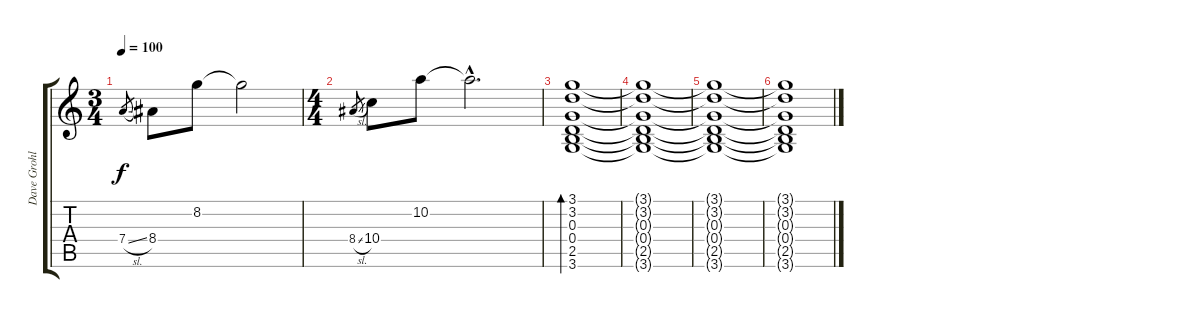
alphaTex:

\track ("Dave Grohl - Guitar 1" "Dave Grohl") {instrument acousticguitarsteel}
\staff {score tabs}
\tuning (E4 B3 G3 D3 A2 E2) {hide}
\ts (3 4)
\tempo 100
\clef g2
\ks c
7.4{sl}.8{gr dy f} 8.4.8 8.2.8 8.2{t}.2 |
\ts (4 4)
8.4{sl}.8{gr} 10.4.8 10.2.8 10.2{hac t}.2{d} |
(3.1 3.2 0.3 0.4 2.5 3.6).1{bd 480} |
(3.1{t} 3.2{t} 0.3{t} 0.4{t} 2.5{t} 3.6{t}).1 |
(3.1{t} 3.2{t} 0.3{t} 0.4{t} 2.5{t} 3.6{t}).1 |
(3.1{t} 3.2{t} 0.3{t} 0.4{t} 2.5{t} 3.6{t}).1
